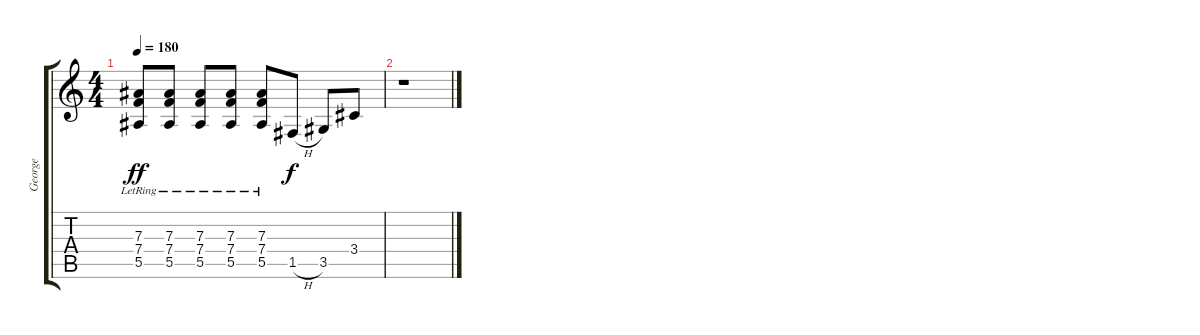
\track ("George" "George") {instrument distortionguitar}
\staff {score tabs}
\tuning (C4 G3 Eb3 Bb2 F2 C2) {hide}
\ts (4 4)
\tempo 180
\clef g2
\ks c
(7.3{lr} 7.4{lr} 5.5{lr}).8{dy ff volume 1} (7.3{lr} 7.4{lr} 5.5{lr}).8 (7.3{lr} 7.4{lr} 5.5{lr}).8 (7.3{lr} 7.4{lr} 5.5{lr}).8 (7.3 7.4 5.5{lr}).8 1.5{h}.8{dy f volume 0} 3.5.8 3.4.8 |
r.1
